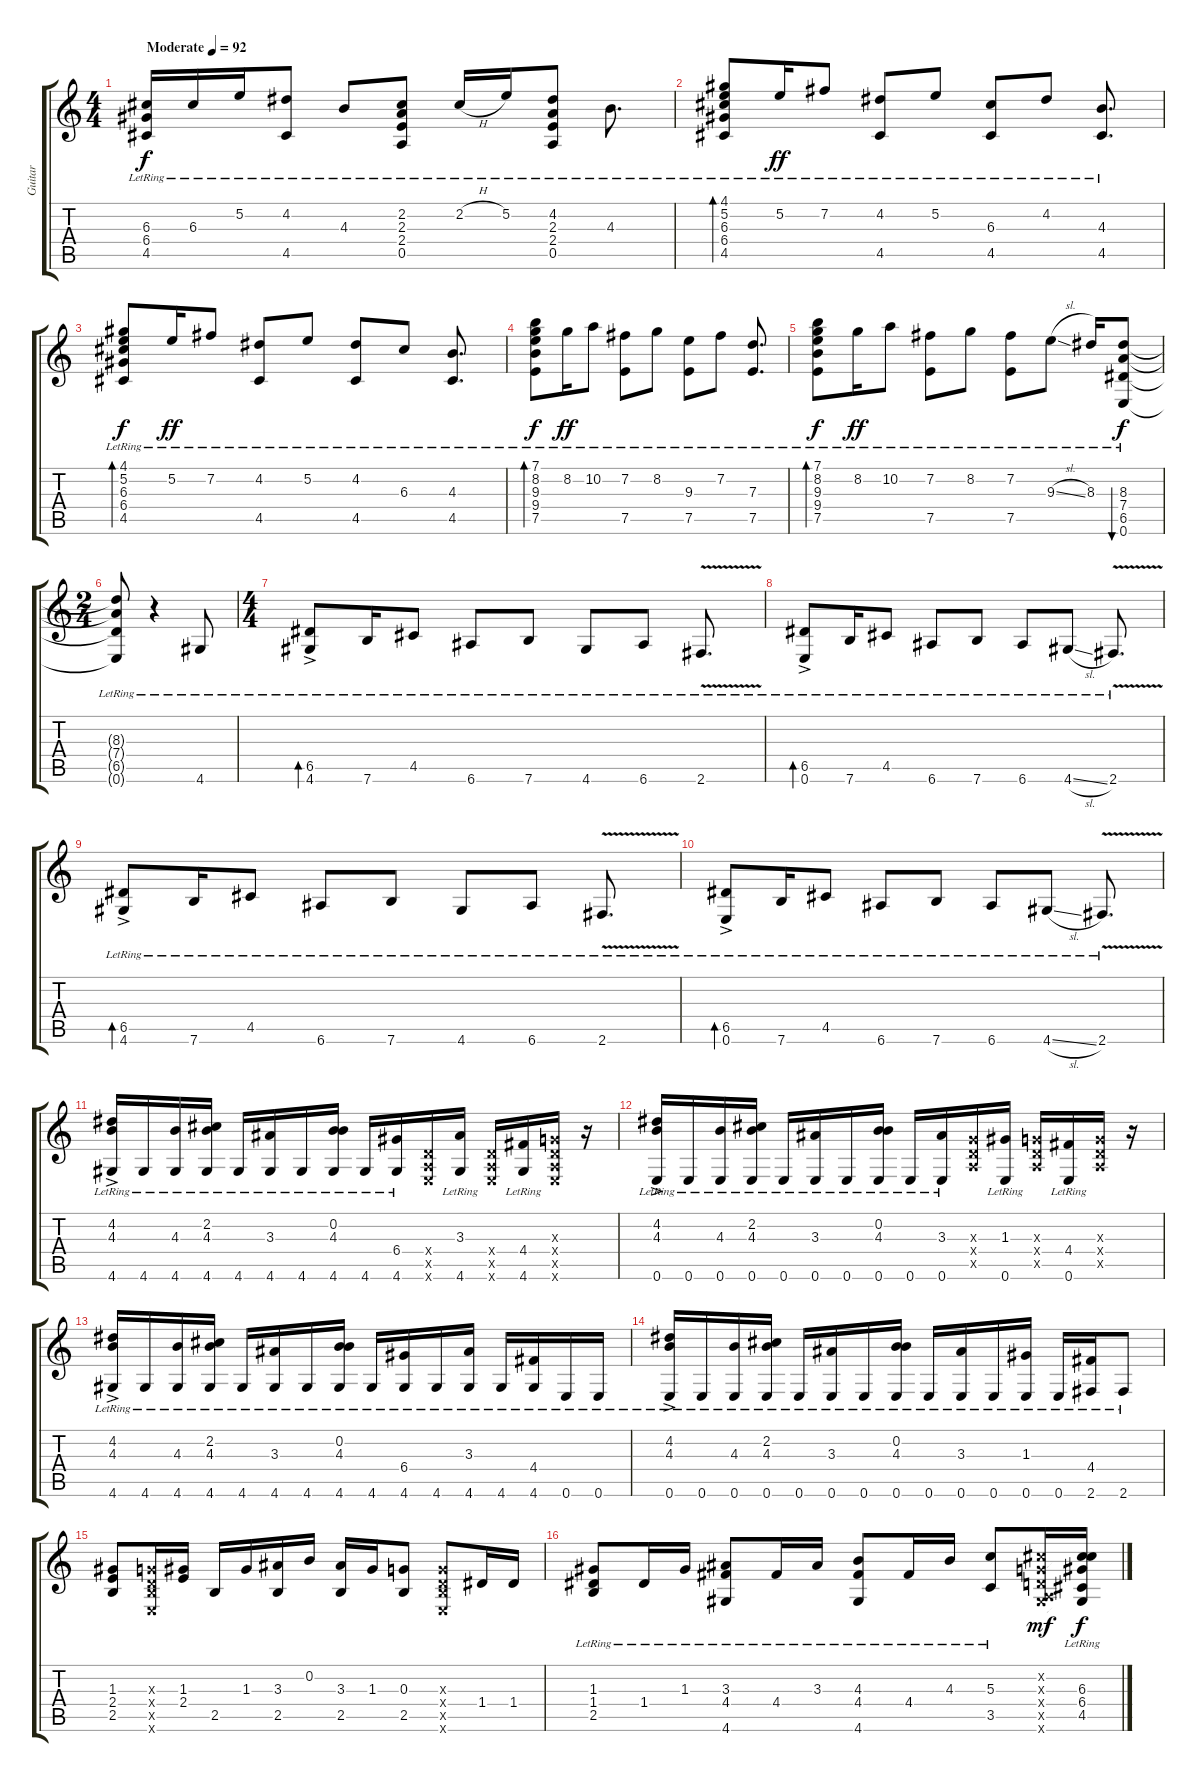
\track ("Guitar" "Guitar") {instrument acousticguitarsteel}
\staff {score tabs}
\tuning (E4 B3 G3 D3 A2 E2) {hide}
\ts (4 4)
\tempo (92 "Moderate")
\clef g2
\ks c
(6.3{lr} 6.4{lr} 4.5{lr}).16{dy f instrument acousticguitarsteel} 6.3{lr}.16 5.2{lr}.16 (4.2{lr} 4.5{lr}).8 4.3{lr}.8 (2.2{lr} 2.3{lr} 2.4{lr} 0.5{lr}).8 2.2{h lr}.16 5.2{lr}.16 (4.2{lr} 2.3{lr} 2.4{lr} 0.5{lr}).8 4.3{lr}.8{d} |
(4.1{lr} 5.2{lr} 6.3{lr} 6.4{lr} 4.5{lr}).8{bd 60} 5.2{lr}.16{dy ff} 7.2{lr}.8 (4.2{lr} 4.5{lr}).8 5.2{lr}.8 (6.3{lr} 4.5{lr}).8 4.2{lr}.8 (4.3{lr} 4.5{lr}).8{d} |
(4.1{lr} 5.2{lr} 6.3{lr} 6.4{lr} 4.5{lr}).8{bd 30 dy f} 5.2{lr}.16{dy ff} 7.2{lr}.8 (4.2{lr} 4.5{lr}).8 5.2{lr}.8 (4.2{lr} 4.5{lr}).8 6.3{lr}.8 (4.3{lr} 4.5{lr}).8{d} |
(7.1{lr} 8.2{lr} 9.3{lr} 9.4{lr} 7.5{lr}).8{bd 30 dy f} 8.2{lr}.16{dy ff} 10.2{lr}.8 (7.2{lr} 7.5{lr}).8 8.2{lr}.8 (9.3{lr} 7.5{lr}).8 7.2{lr}.8 (7.3{lr} 7.5{lr}).8{d} |
(7.1{lr} 8.2{lr} 9.3{lr} 9.4{lr} 7.5{lr}).8{bd 30 dy f} 8.2{lr}.16{dy ff} 10.2{lr}.8 (7.2{lr} 7.5{lr}).8 8.2{lr}.8 (7.2{lr} 7.5{lr}).8 9.3{sl lr}.8 8.3{lr}.16 (8.3{lr} 7.4{lr} 6.5{lr} 0.6{lr}).8{bu 30 dy f} |
\ts (2 4)
(8.3{t} 7.4{lr t} 6.5{lr t} 0.6{lr t}).8 r.4 4.6{lr}.8 |
\ts (4 4)
(6.5{ac lr} 4.6{ac lr}).8{bd 30} 7.6{lr}.16 4.5{lr}.8 6.6{lr}.8 7.6{lr}.8 4.6{lr}.8 6.6{lr}.8 2.6{v lr}.8{d} |
(6.5{ac lr} 0.6{ac lr}).8{bd 30} 7.6{lr}.16 4.5{lr}.8 6.6{lr}.8 7.6{lr}.8 6.6{lr}.8 4.6{sl lr}.8 2.6{v lr}.8{d} |
(6.5{ac lr} 4.6{ac lr}).8{bd 30} 7.6{lr}.16 4.5{lr}.8 6.6{lr}.8 7.6{lr}.8 4.6{lr}.8 6.6{lr}.8 2.6{v lr}.8{d} |
(6.5{ac lr} 0.6{ac lr}).8{bd 30} 7.6{lr}.16 4.5{lr}.8 6.6{lr}.8 7.6{lr}.8 6.6{lr}.8 4.6{sl lr}.8 2.6{v lr}.8{d} |
(4.2{ac lr} 4.3{lr} 4.6{ac lr}).16 4.6{lr}.16 (4.3{lr} 4.6{lr}).16 (2.2{lr} 4.3{lr} 4.6{lr}).16 4.6{lr}.16 (3.3{lr} 4.6{lr}).16 4.6{lr}.16 (0.2 4.3 4.6{lr}).16 4.6{lr}.16 (6.4{lr} 4.6{lr}).16 (0.4{x} 0.5{x} 0.6{x}).16 (3.3{lr} 4.6{lr}).16 (0.4{x} 0.5{x} 0.6{x}).16 (4.4{lr} 4.6{lr}).16 (0.3{x} 0.4{x} 0.5{x} 0.6{x}).16 r.16 |
(4.2{ac lr} 4.3{lr} 0.6{ac lr}).16 0.6{lr}.16 (4.3{lr} 0.6{lr}).16 (2.2{lr} 4.3{lr} 0.6{lr}).16 0.6{lr}.16 (3.3{lr} 0.6{lr}).16 0.6{lr}.16 (0.2 4.3 0.6{lr}).16 0.6{lr}.16 (3.3{lr} 0.6{lr}).16 (0.3{x} 0.4{x} 0.5{x}).16 (1.3{lr} 0.6{lr}).16 (0.3{x} 0.4{x} 0.5{x}).16 (4.4{lr} 0.6{lr}).16 (0.3{x} 0.4{x} 0.5{x}).16 r.16 |
(4.2{ac lr} 4.3{lr} 4.6{ac lr}).16 4.6{lr}.16 (4.3{lr} 4.6{lr}).16 (2.2{lr} 4.3{lr} 4.6{lr}).16 4.6{lr}.16 (3.3{lr} 4.6{lr}).16 4.6{lr}.16 (0.2 4.3 4.6{lr}).16 4.6{lr}.16 (6.4{lr} 4.6{lr}).16 4.6{lr}.16 (3.3{lr} 4.6{lr}).16 4.6{lr}.16 (4.4{lr} 4.6{lr}).16 0.6{lr}.16 0.6{lr}.16 |
(4.2{ac lr} 4.3{lr} 0.6{ac lr}).16 0.6{lr}.16 (4.3{lr} 0.6{lr}).16 (2.2{lr} 4.3{lr} 0.6{lr}).16 0.6{lr}.16 (3.3{lr} 0.6{lr}).16 0.6{lr}.16 (0.2 4.3 0.6{lr}).16 0.6{lr}.16 (3.3{lr} 0.6{lr}).16 0.6{lr}.16 (1.3{lr} 0.6{lr}).16 0.6{lr}.16 (4.4{lr} 2.6{lr}).16 2.6{lr}.8 |
(1.3 2.4 2.5).8 (0.3{x} 0.4{x} 2.5{x} 0.6{x}).16 (1.3 2.4).16 2.5.16 1.3.16 (3.3 2.5).16 0.2.16 (3.3 2.5).16 1.3.16 (0.3 2.5).8 (0.3{x} 0.4{x} 2.5{x} 0.6{x}).8 1.4.16 1.4.16 |
(1.3{lr} 1.4{lr} 2.5{lr}).8 1.4{lr}.16 1.3{lr}.16 (3.3{lr} 4.4{lr} 4.6{lr}).8 4.4{lr}.16 3.3{lr}.16 (4.3{lr} 4.4{lr} 4.6{lr}).8 4.4{lr}.16 4.3{lr}.16 (5.3{lr} 3.5{lr}).8 (2.2{x} 0.3{x} 0.4{x} 0.5{x} 4.6{x}).16{dy mf} (2.2{t} 6.3{lr} 6.4{lr} 4.5{lr} 4.6{t}).16{dy f}
